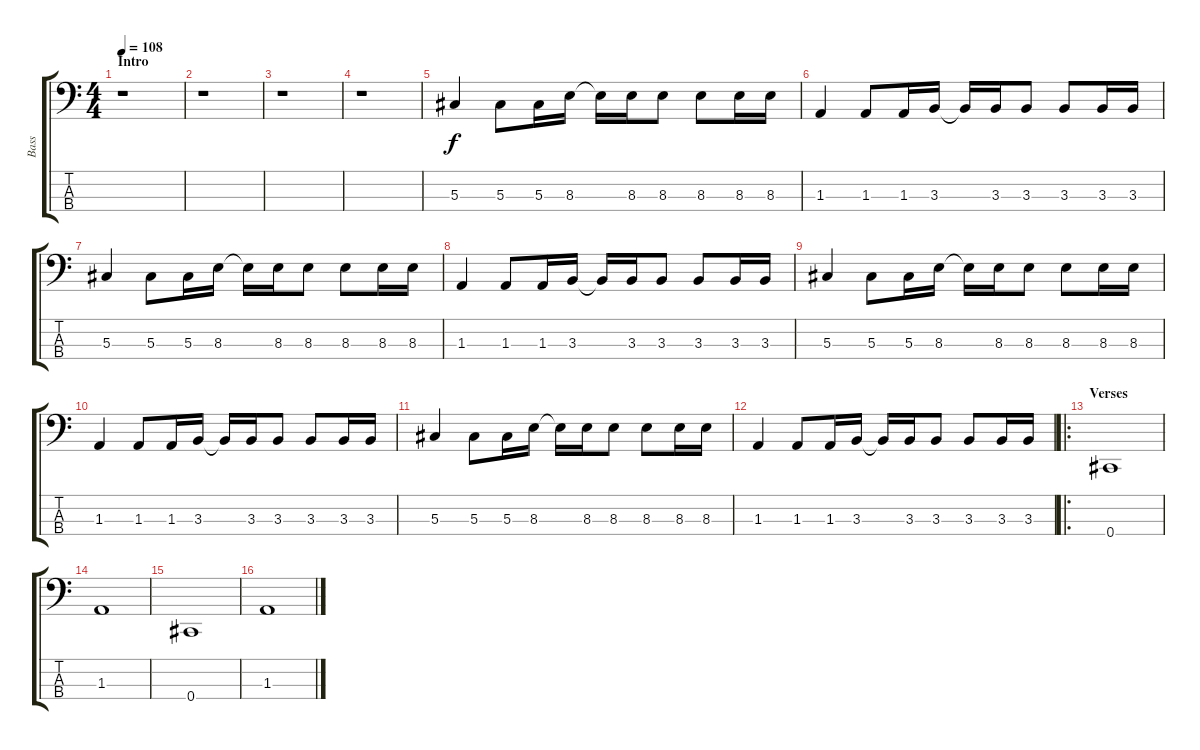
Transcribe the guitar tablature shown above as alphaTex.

\track ("Bass" "Bass") {instrument electricbassfinger}
\staff {score tabs}
\tuning (Gb2 Db2 Ab1 Db1) {hide}
\ts (4 4)
\section ("" "Intro")
\tempo 108
\clef f4
\ks c
r.1{dy f instrument electricbassfinger} |
r.1 |
r.1 |
r.1 |
5.3.4 5.3.8 5.3.16 8.3.16 8.3{t}.16 8.3.16 8.3.8 8.3.8 8.3.16 8.3.16 |
1.3.4 1.3.8 1.3.16 3.3.16 3.3{t}.16 3.3.16 3.3.8 3.3.8 3.3.16 3.3.16 |
5.3.4 5.3.8 5.3.16 8.3.16 8.3{t}.16 8.3.16 8.3.8 8.3.8 8.3.16 8.3.16 |
1.3.4 1.3.8 1.3.16 3.3.16 3.3{t}.16 3.3.16 3.3.8 3.3.8 3.3.16 3.3.16 |
5.3.4 5.3.8 5.3.16 8.3.16 8.3{t}.16 8.3.16 8.3.8 8.3.8 8.3.16 8.3.16 |
1.3.4 1.3.8 1.3.16 3.3.16 3.3{t}.16 3.3.16 3.3.8 3.3.8 3.3.16 3.3.16 |
5.3.4 5.3.8 5.3.16 8.3.16 8.3{t}.16 8.3.16 8.3.8 8.3.8 8.3.16 8.3.16 |
1.3.4 1.3.8 1.3.16 3.3.16 3.3{t}.16 3.3.16 3.3.8 3.3.8 3.3.16 3.3.16 |
\ro
\section ("" "Verses")
0.4.1 |
1.3.1 |
0.4.1 |
1.3.1
